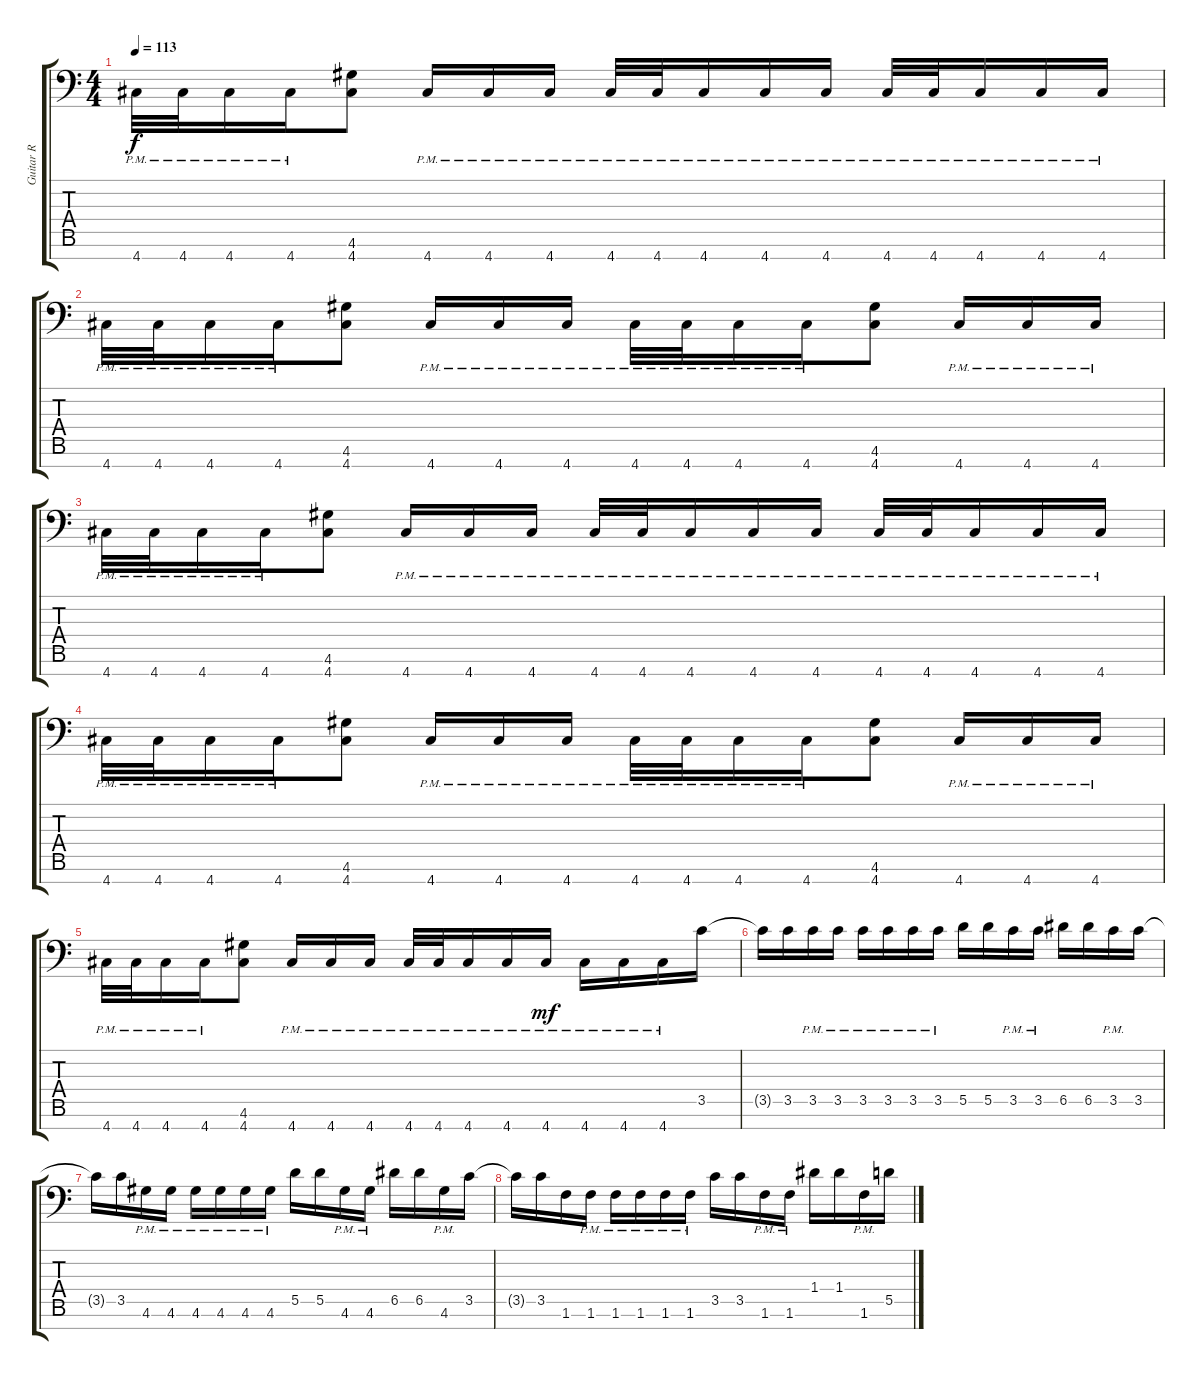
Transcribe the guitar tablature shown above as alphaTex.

\track ("Guitar R" "Guitar R") {instrument overdrivenguitar}
\staff {score tabs}
\tuning (E4 B3 G3 D3 A2 E2 A1) {hide}
\ts (4 4)
\tempo 113
\clef f4
\ks c
4.7{pm}.32{dy f} 4.7{pm}.32 4.7{pm}.16 4.7{pm}.16 (4.6 4.7).8 4.7{pm}.16 4.7{pm}.16 4.7{pm}.16 4.7{pm}.32 4.7{pm}.32 4.7{pm}.16 4.7{pm}.16 4.7{pm}.16 4.7{pm}.32 4.7{pm}.32 4.7{pm}.16 4.7{pm}.16 4.7{pm}.16 |
4.7{pm}.32 4.7{pm}.32 4.7{pm}.16 4.7{pm}.16 (4.6 4.7).8 4.7{pm}.16 4.7{pm}.16 4.7{pm}.16 4.7{pm}.32 4.7{pm}.32 4.7{pm}.16 4.7{pm}.16 (4.6 4.7).8 4.7{pm}.16 4.7{pm}.16 4.7{pm}.16 |
4.7{pm}.32 4.7{pm}.32 4.7{pm}.16 4.7{pm}.16 (4.6 4.7).8 4.7{pm}.16 4.7{pm}.16 4.7{pm}.16 4.7{pm}.32 4.7{pm}.32 4.7{pm}.16 4.7{pm}.16 4.7{pm}.16 4.7{pm}.32 4.7{pm}.32 4.7{pm}.16 4.7{pm}.16 4.7{pm}.16 |
4.7{pm}.32 4.7{pm}.32 4.7{pm}.16 4.7{pm}.16 (4.6 4.7).8 4.7{pm}.16 4.7{pm}.16 4.7{pm}.16 4.7{pm}.32 4.7{pm}.32 4.7{pm}.16 4.7{pm}.16 (4.6 4.7).8 4.7{pm}.16 4.7{pm}.16 4.7{pm}.16 |
4.7{pm}.32 4.7{pm}.32 4.7{pm}.16 4.7{pm}.16 (4.6 4.7).8 4.7{pm}.16 4.7{pm}.16 4.7{pm}.16 4.7{pm}.32 4.7{pm}.32 4.7{pm}.16 4.7{pm}.16 4.7{pm}.16{dy mf} 4.7{pm}.16 4.7{pm}.16 4.7{pm}.16 3.5.16 |
3.5{t}.16 3.5.16 3.5{pm}.16 3.5{pm}.16 3.5{pm}.16 3.5{pm}.16 3.5{pm}.16 3.5{pm}.16 5.5.16 5.5.16 3.5{pm}.16 3.5{pm}.16 6.5.16 6.5.16 3.5{pm}.16 3.5.16 |
3.5{t}.16 3.5.16 4.6{pm}.16 4.6{pm}.16 4.6{pm}.16 4.6{pm}.16 4.6{pm}.16 4.6{pm}.16 5.5.16 5.5.16 4.6{pm}.16 4.6{pm}.16 6.5.16 6.5.16 4.6{pm}.16 3.5.16 |
3.5{t}.16 3.5.16 1.6.16 1.6{pm}.16 1.6{pm}.16 1.6{pm}.16 1.6{pm}.16 1.6{pm}.16 3.5.16 3.5.16 1.6{pm}.16 1.6{pm}.16 1.4.16 1.4.16 1.6{pm}.16 5.5.16
